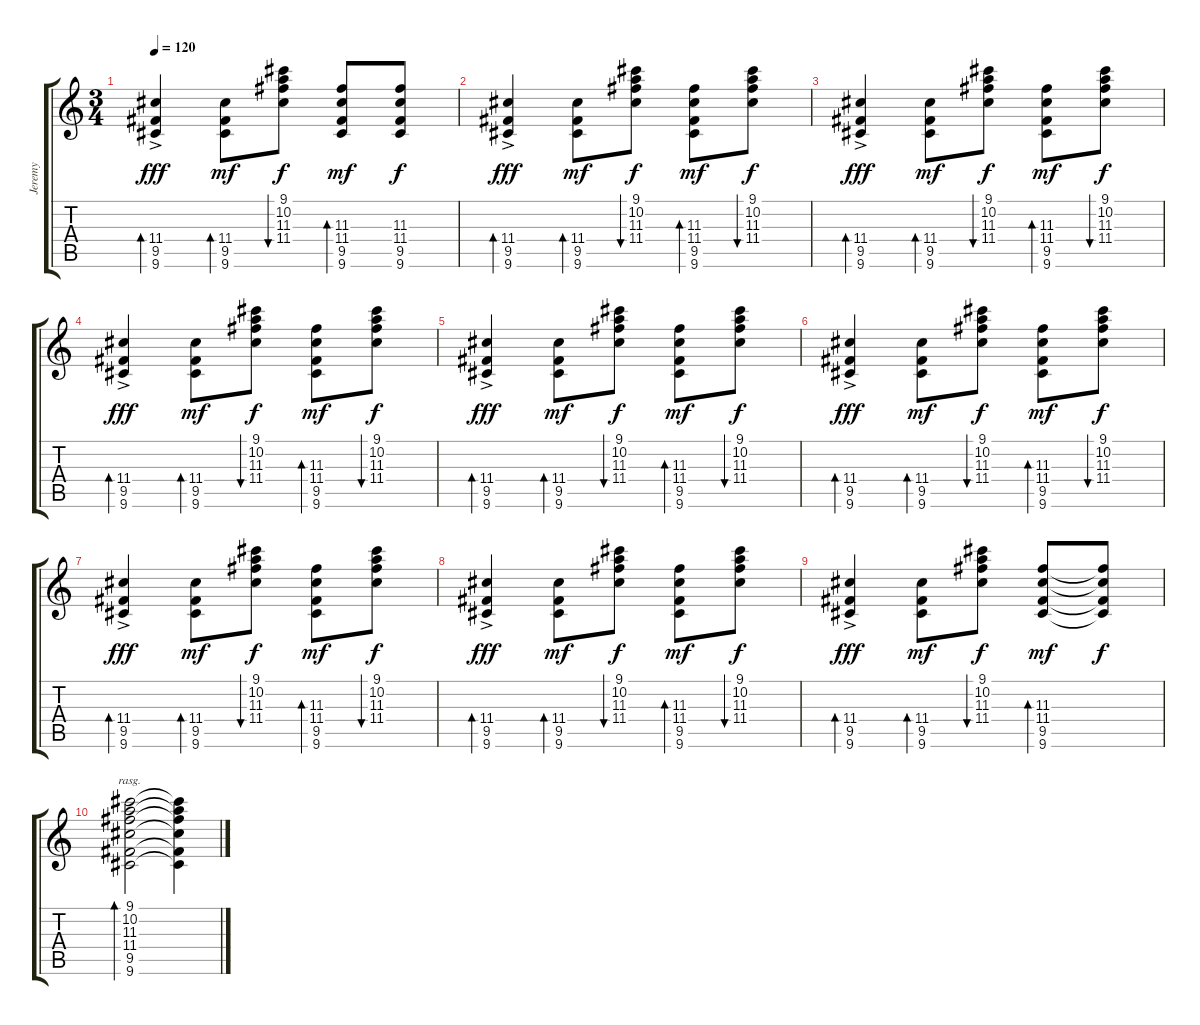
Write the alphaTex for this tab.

\track ("Jeremy" "Jeremy") {instrument acousticguitarsteel}
\staff {score tabs}
\tuning (E4 B3 G3 D3 A2 E2) {hide}
\ts (3 4)
\tempo 120
\clef g2
\ks c
(11.4 9.5{ac} 9.6{ac}).4{bd 120 dy fff} (11.4 9.5 9.6).8{bd 30 dy mf} (9.1 10.2 11.3 11.4).8{bu 30 dy f} (11.3 11.4 9.5 9.6).8{bd 30 dy mf} (11.3 11.4 9.5 9.6).8{dy f} |
(11.4 9.5{ac} 9.6{ac}).4{bd 120 dy fff} (11.4 9.5 9.6).8{bd 30 dy mf} (9.1 10.2 11.3 11.4).8{bu 30 dy f} (11.3 11.4 9.5 9.6).8{bd 30 dy mf} (9.1 10.2 11.3 11.4).8{bu 30 dy f} |
(11.4 9.5{ac} 9.6{ac}).4{bd 120 dy fff} (11.4 9.5 9.6).8{bd 30 dy mf} (9.1 10.2 11.3 11.4).8{bu 30 dy f} (11.3 11.4 9.5 9.6).8{bd 30 dy mf} (9.1 10.2 11.3 11.4).8{bu 30 dy f} |
(11.4 9.5{ac} 9.6{ac}).4{bd 120 dy fff} (11.4 9.5 9.6).8{bd 30 dy mf} (9.1 10.2 11.3 11.4).8{bu 30 dy f} (11.3 11.4 9.5 9.6).8{bd 30 dy mf} (9.1 10.2 11.3 11.4).8{bu 30 dy f} |
(11.4 9.5{ac} 9.6{ac}).4{bd 120 dy fff} (11.4 9.5 9.6).8{bd 30 dy mf} (9.1 10.2 11.3 11.4).8{bu 30 dy f} (11.3 11.4 9.5 9.6).8{bd 30 dy mf} (9.1 10.2 11.3 11.4).8{bu 30 dy f} |
(11.4 9.5{ac} 9.6{ac}).4{bd 120 dy fff} (11.4 9.5 9.6).8{bd 30 dy mf} (9.1 10.2 11.3 11.4).8{bu 30 dy f} (11.3 11.4 9.5 9.6).8{bd 30 dy mf} (9.1 10.2 11.3 11.4).8{bu 30 dy f} |
(11.4 9.5{ac} 9.6{ac}).4{bd 120 dy fff} (11.4 9.5 9.6).8{bd 30 dy mf} (9.1 10.2 11.3 11.4).8{bu 30 dy f} (11.3 11.4 9.5 9.6).8{bd 30 dy mf} (9.1 10.2 11.3 11.4).8{bu 30 dy f} |
(11.4 9.5{ac} 9.6{ac}).4{bd 120 dy fff} (11.4 9.5 9.6).8{bd 30 dy mf} (9.1 10.2 11.3 11.4).8{bu 30 dy f} (11.3 11.4 9.5 9.6).8{bd 30 dy mf} (9.1 10.2 11.3 11.4).8{bu 30 dy f} |
(11.4 9.5{ac} 9.6{ac}).4{bd 120 dy fff} (11.4 9.5 9.6).8{bd 30 dy mf} (9.1 10.2 11.3 11.4).8{bu 30 dy f} (11.3 11.4 9.5 9.6).8{bd 30 dy mf} (11.3{t} 11.4{t} 9.5{t} 9.6{t}).8{dy f} |
(9.1 10.2 11.3 11.4 9.5 9.6).2{bd 240 rasg ii} (9.1{t} 10.2{t} 11.3{t} 11.4{t} 9.5{t} 9.6{t}).4
